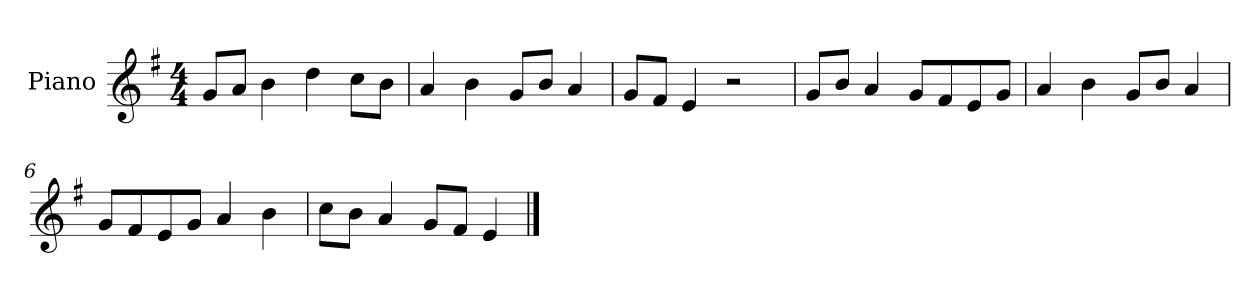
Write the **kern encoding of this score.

**kern
*part1
*staff1
*I"Piano
*I'P-no
*clefG2
*k[f#]
*M4/4
*MM90
=1
8g/L
8a/J
4b\
4dd\
8cc\L
8b\J
=2
4a/
4b\
8g/L
8b/J
4a/
=3
8g/L
8f#/J
4e/
2r
=4
8g/L
8b/J
4a/
8g/L
8f#/
8e/
8g/J
=5
4a/
4b\
8g/L
8b/J
4a/
=6
8g/L
8f#/
8e/
8g/J
4a/
4b\
!!LO:LB:g=z
=7
8cc\L
8b\J
4a/
8g/L
8f#/J
4e/
==
*-
